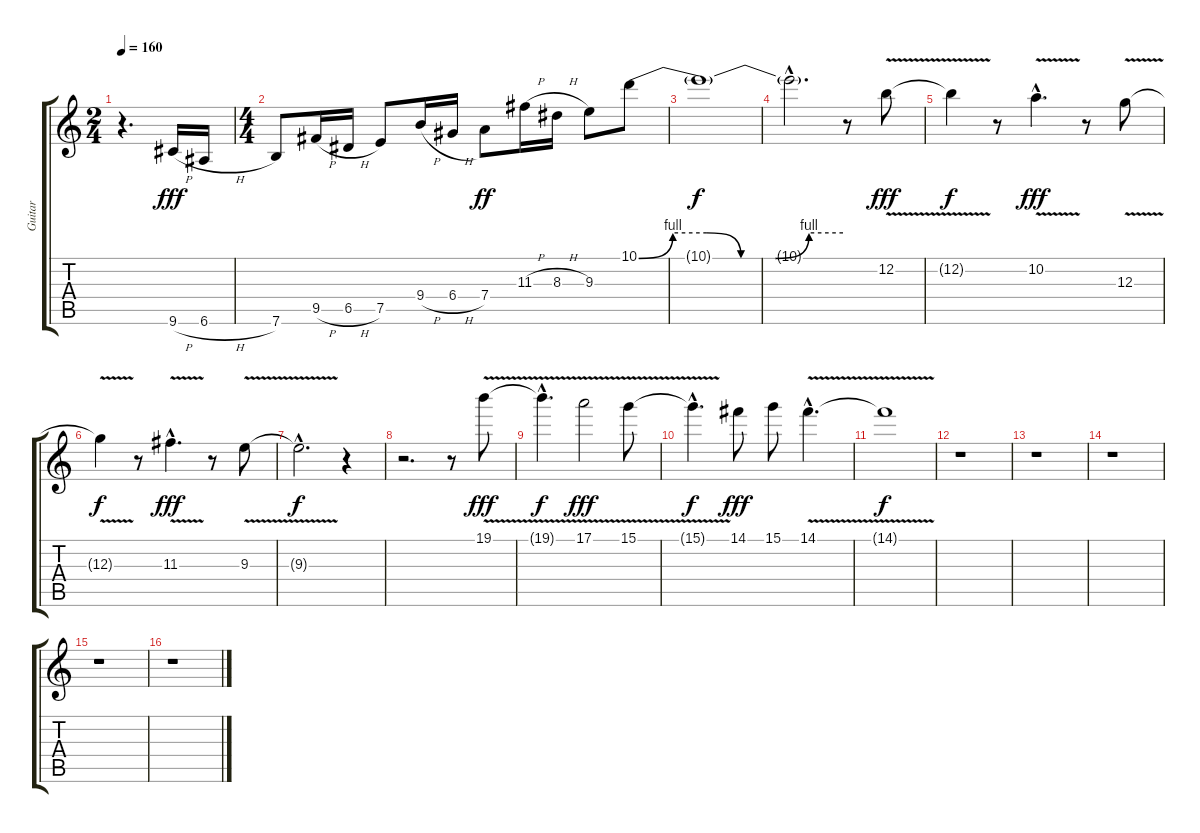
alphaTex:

\track ("Guitar" "Guitar") {instrument distortionguitar}
\staff {score tabs}
\tuning (E4 B3 G3 D3 A2 E2) {hide}
\ts (2 4)
\tempo 160
\clef g2
\ks c
r.4{d dy fff} 9.6{h}.16 6.6{h}.16 |
\ts (4 4)
7.6.8 9.5{h}.16 6.5{h}.16 7.5.8 9.4{h}.16 6.4{h}.16 7.4.8{dy ff} 11.3{h}.16 8.3{h}.16 9.3.8 10.1{be (custom 0 0 10 4 20 4 30 0 40 0 50 4 60 4)}.8 |
10.1{t}.1{dy f} |
10.1{hac t}.2{d} r.8 12.2{v}.8{dy fff} |
12.2{t}.4{dy f} r.8 10.2{v hac}.4{d dy fff} r.8 12.3{v}.8 |
12.3{t}.4{dy f} r.8 11.3{v hac}.4{d dy fff} r.8 9.3{v}.8 |
9.3{hac t}.2{d dy f} r.4 |
r.2{d} r.8 19.1{v}.8{dy fff} |
19.1{hac t}.4{d dy f} 17.1{v}.2{dy fff} 15.1{v}.8 |
15.1{hac t}.4{d dy f} 14.1.8{dy fff} 15.1.8 14.1{v hac}.4{d} |
14.1{t}.1{dy f} |
r.1 |
r.1 |
r.1 |
r.1 |
r.1
